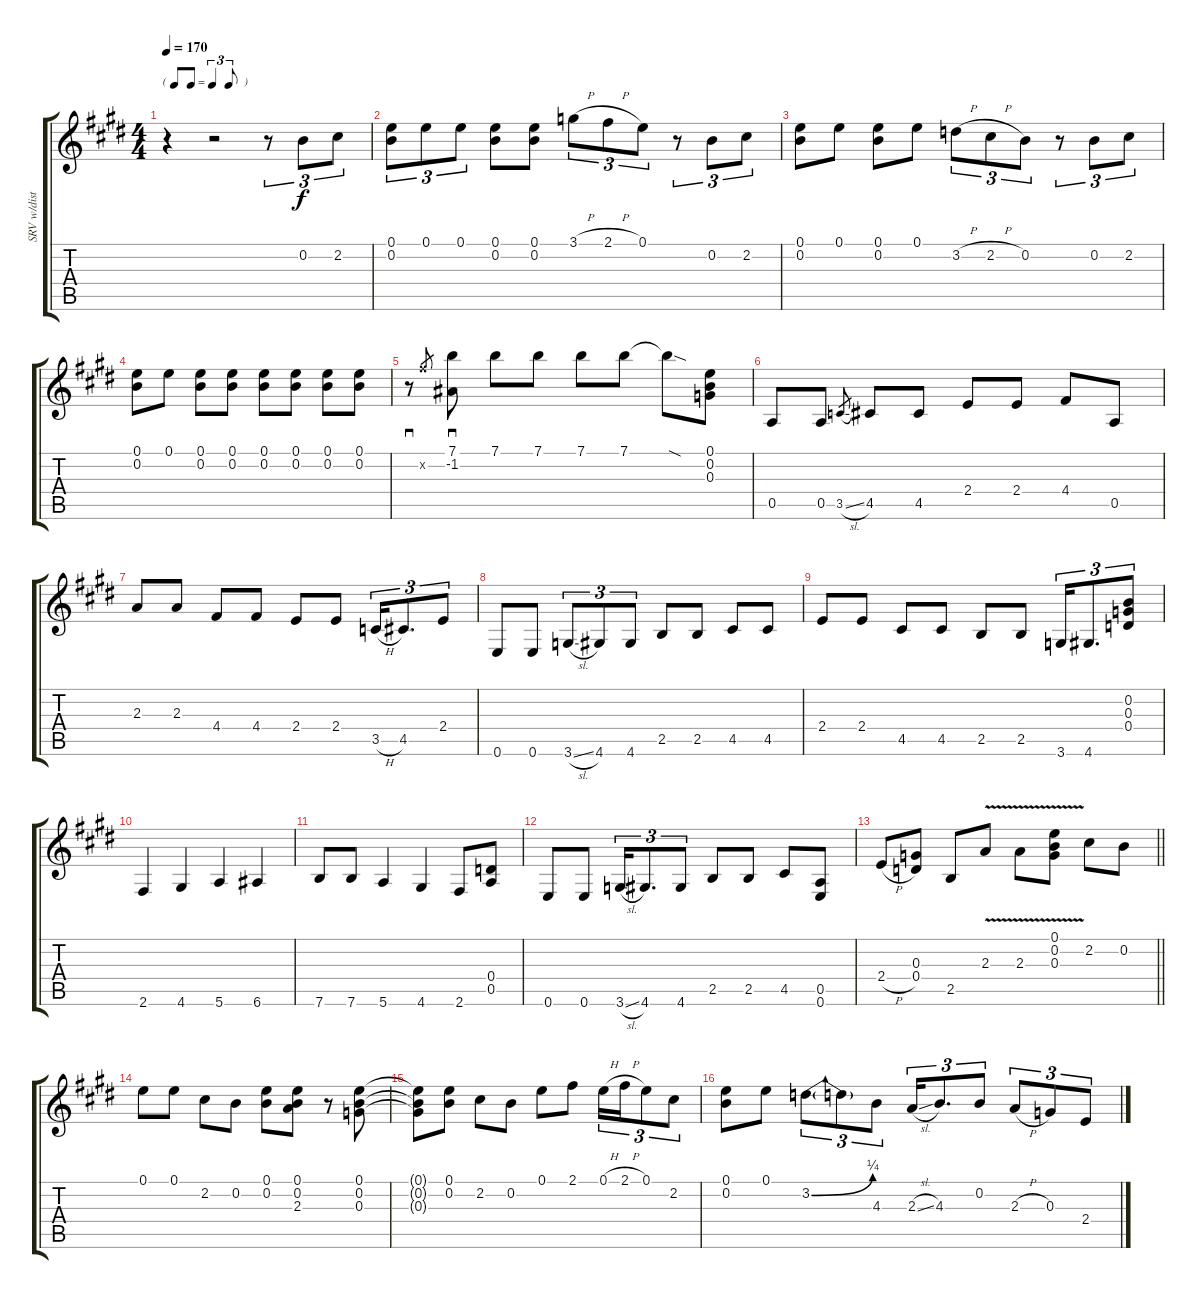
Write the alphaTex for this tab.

\track ("SRV w/dist" "SRV w/dist") {instrument overdrivenguitar}
\staff {score tabs}
\tuning (E4 B3 G3 D3 A2 E2) {hide}
\ts (4 4)
\tf triplet8th
\tempo 170
\clef g2
\ks e
r.4{dy f instrument overdrivenguitar} r.2 r.8{tu (3 2)} 0.2.8{tu (3 2)} 2.2.8{tu (3 2)} |
\ks c#minor
(0.1 0.2).8{tu (3 2)} 0.1.8{tu (3 2)} 0.1.8{tu (3 2)} (0.1 0.2).8 (0.1 0.2).8 3.1{h}.8{tu (3 2)} 2.1{h}.8{tu (3 2)} 0.1.8{tu (3 2)} r.8{tu (3 2)} 0.2.8{tu (3 2)} 2.2.8{tu (3 2)} |
(0.1 0.2).8 0.1.8 (0.1 0.2).8 0.1.8 3.2{h}.8{tu (3 2)} 2.2{h}.8{tu (3 2)} 0.2.8{tu (3 2)} r.8{tu (3 2)} 0.2.8{tu (3 2)} 2.2.8{tu (3 2)} |
(0.1 0.2).8 0.1.8 (0.1 0.2).8 (0.1 0.2).8 (0.1 0.2).8 (0.1 0.2).8 (0.1 0.2).8 (0.1 0.2).8 |
r.8{sd} 7.2{x}.8{gr} (7.1 -1.2).8{sd} 7.1.8 7.1.8 7.1.8 7.1.8 7.1{sod t}.8 (0.1 0.2 0.3).8 |
0.5.8 0.5.8 3.5{sl}.8{gr} 4.5.8 4.5.8 2.4.8 2.4.8 4.4.8 0.5.8 |
2.3.8 2.3.8 4.4.8 4.4.8 2.4.8 2.4.8 3.5{h}.16{tu (3 2)} 4.5.8{d tu (3 2)} 2.4.8{tu (3 2)} |
0.6.8 0.6.8 3.6{sl}.8{tu (3 2)} 4.6.8{tu (3 2)} 4.6.8{tu (3 2)} 2.5.8 2.5.8 4.5.8 4.5.8 |
2.4.8 2.4.8 4.5.8 4.5.8 2.5.8 2.5.8 3.6.16{tu (3 2)} 4.6.8{d tu (3 2)} (0.2 0.3 0.4).8{tu (3 2)} |
2.6.4 4.6.4 5.6.4 6.6.4 |
7.6.8 7.6.8 5.6.4 4.6.4 2.6.8 (0.4 0.5).8 |
0.6.8 0.6.8 3.6{sl}.16{tu (3 2)} 4.6.8{d tu (3 2)} 4.6.8{tu (3 2)} 2.5.8 2.5.8 4.5.8 (0.5 0.6).8 |
\barLineRight lightlight
2.4{h}.8 (0.3 0.4).8 2.5.8 2.3{v}.8 2.3{v}.8 (0.1{v} 0.2{v} 0.3{v}).8 2.2.8 0.2.8 |
0.1.8 0.1.8 2.2.8 0.2.8 (0.1 0.2).8 (0.1 0.2 2.3).8 r.8 (0.1 0.2 0.3).8 |
(0.1{t} 0.2{t} 0.3{t}).8 (0.1 0.2).8 2.2.8 0.2.8 0.1.8 2.1.8 0.1{h}.16{tu (3 2)} 2.1{h}.16{tu (3 2)} 0.1.8{tu (3 2)} 2.2.8{tu (3 2)} |
(0.1 0.2).8 0.1.8 3.2{be (bend 0 0 60 1)}.8{tu (3 2)} 3.2{t}.8{tu (3 2)} 4.3.8{tu (3 2)} 2.3{sl}.16{tu (3 2)} 4.3.8{d tu (3 2)} 0.2.8{tu (3 2)} 2.3{h}.8{tu (3 2)} 0.3.8{tu (3 2)} 2.4.8{tu (3 2)}
